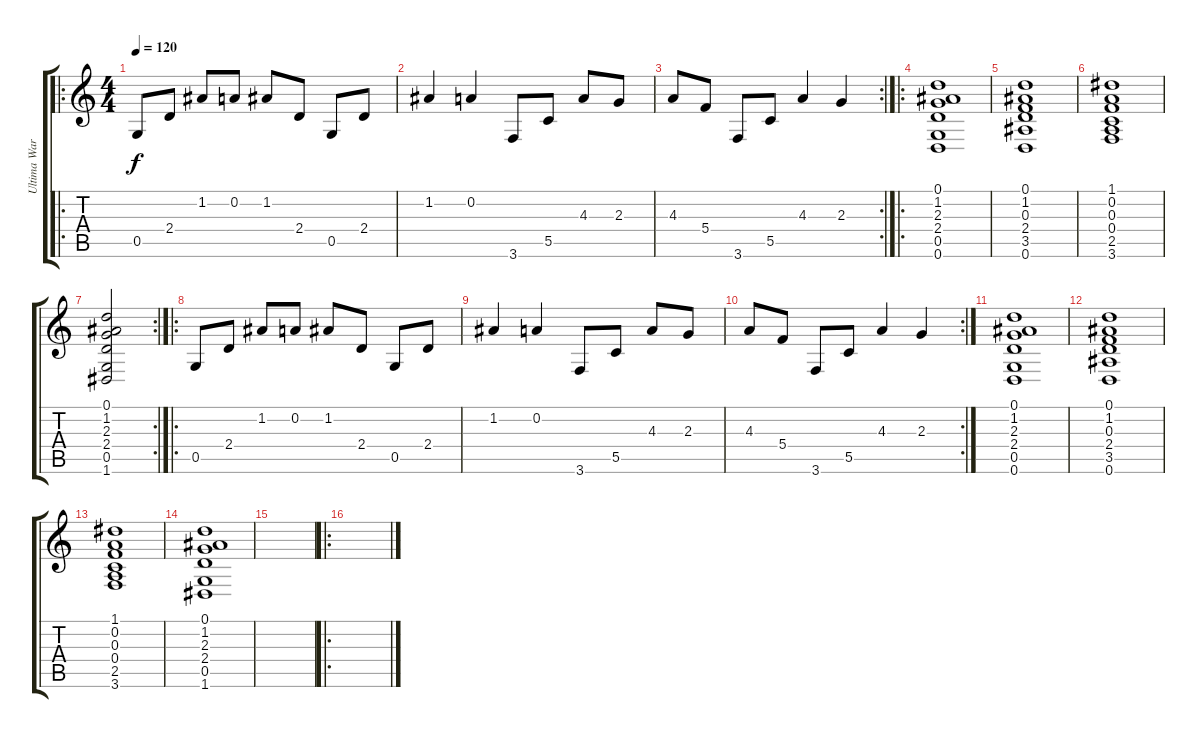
\track ("Ultima Warrior (clean)" "Ultima War") {instrument electricguitarclean}
\staff {score tabs}
\tuning (D4 A3 F3 C3 G2 D2) {hide}
\ro
\ts (4 4)
\tempo 120
\clef g2
\ks c
0.5.8{dy f instrument electricguitarclean} 2.4.8 1.2.8 0.2.8 1.2.8 2.4.8 0.5.8 2.4.8 |
1.2.4 0.2.4 3.6.8 5.5.8 4.3.8 2.3.8 |
\rc 2
4.3.8 5.4.8 3.6.8 5.5.8 4.3.4 2.3.4 |
\ro
(0.1 1.2 2.3 2.4 0.5 0.6).1 |
(0.1 1.2 0.3 2.4 3.5 0.6).1 |
(1.1 0.2 0.3 0.4 2.5 3.6).1 |
\rc 2
(0.1 1.2 2.3 2.4 0.5 1.6).2 |
\ro
0.5.8 2.4.8 1.2.8 0.2.8 1.2.8 2.4.8 0.5.8 2.4.8 |
1.2.4 0.2.4 3.6.8 5.5.8 4.3.8 2.3.8 |
\rc 2
4.3.8 5.4.8 3.6.8 5.5.8 4.3.4 2.3.4 |
(0.1 1.2 2.3 2.4 0.5 0.6).1 |
(0.1 1.2 0.3 2.4 3.5 0.6).1 |
(1.1 0.2 0.3 0.4 2.5 3.6).1 |
(0.1 1.2 2.3 2.4 0.5 1.6).1 |
|
\ro
